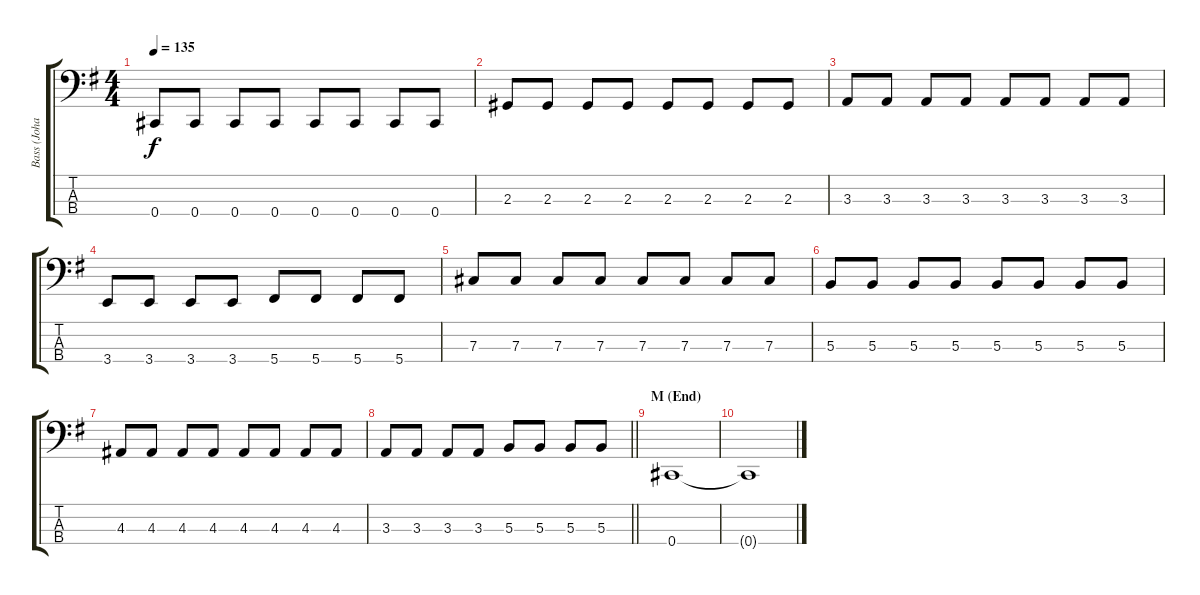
\track ("Bass (Johan Niemann)" "Bass (Joha") {instrument electricbassfinger}
\staff {score tabs}
\tuning (E2 B1 Gb1 Db1) {hide}
\ts (4 4)
\tempo 135
\clef f4
\ks eminor
0.4.8{dy f} 0.4.8 0.4.8 0.4.8 0.4.8 0.4.8 0.4.8 0.4.8 |
2.3.8 2.3.8 2.3.8 2.3.8 2.3.8 2.3.8 2.3.8 2.3.8 |
3.3.8 3.3.8 3.3.8 3.3.8 3.3.8 3.3.8 3.3.8 3.3.8 |
3.4.8 3.4.8 3.4.8 3.4.8 5.4.8 5.4.8 5.4.8 5.4.8 |
7.3.8 7.3.8 7.3.8 7.3.8 7.3.8 7.3.8 7.3.8 7.3.8 |
5.3.8 5.3.8 5.3.8 5.3.8 5.3.8 5.3.8 5.3.8 5.3.8 |
4.3.8 4.3.8 4.3.8 4.3.8 4.3.8 4.3.8 4.3.8 4.3.8 |
\barLineRight lightlight
3.3.8 3.3.8 3.3.8 3.3.8 5.3.8 5.3.8 5.3.8 5.3.8 |
\section ("" "M (End)")
0.4.1{volume 0} |
0.4{t}.1
